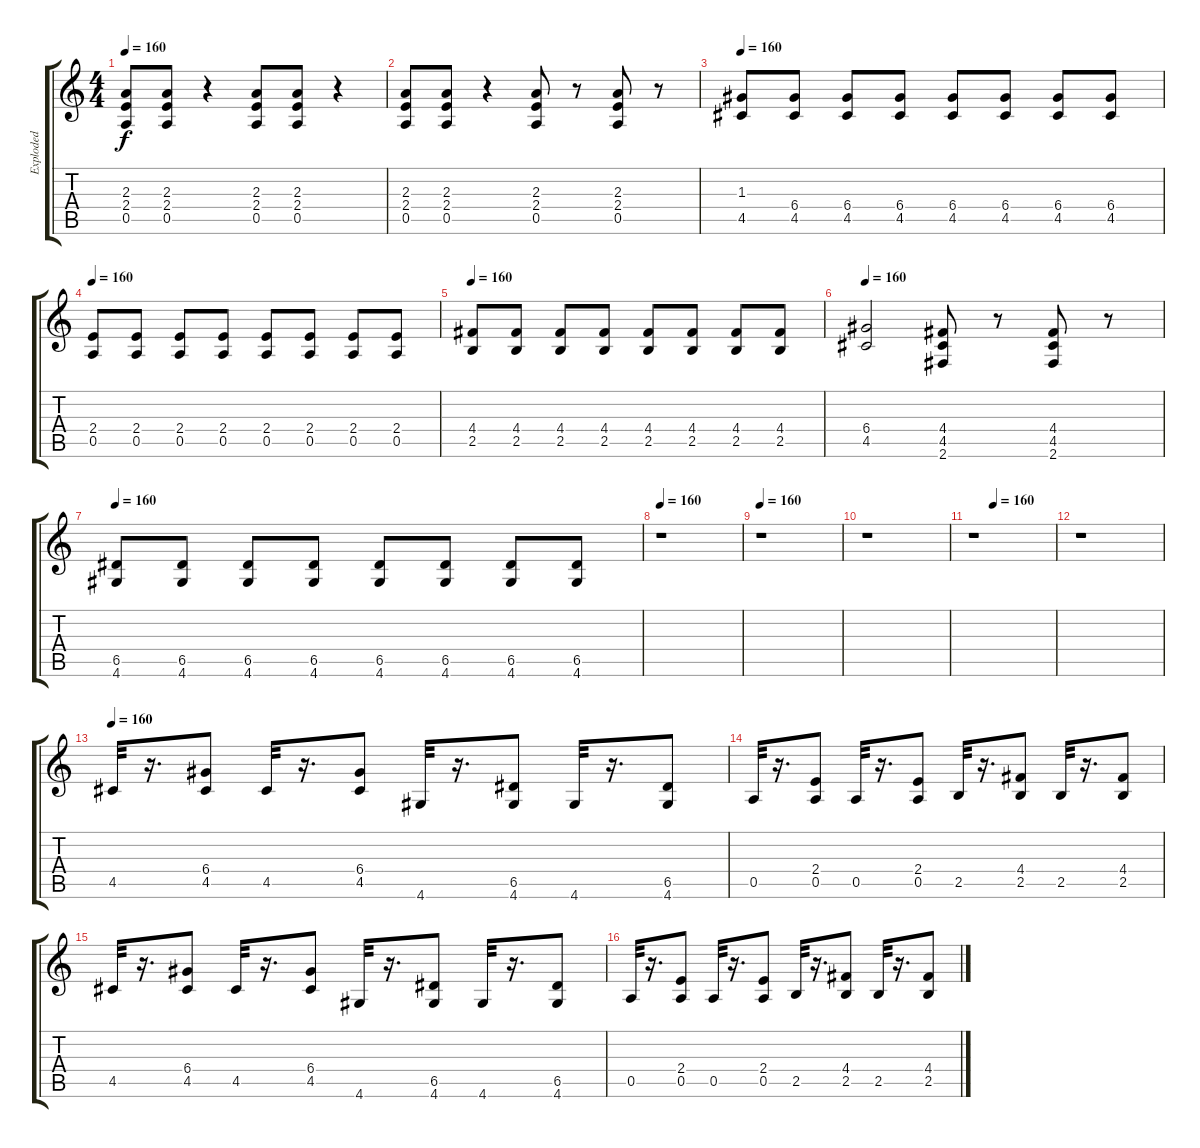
\track ("Exploded" "Exploded") {instrument distortionguitar}
\staff {score tabs}
\tuning (E4 B3 G3 D3 A2 E2) {hide}
\ts (4 4)
\tempo 160
\clef g2
\ks c
(2.3 2.4 0.5).8{dy f} (2.3 2.4 0.5).8 r.4 (2.3 2.4 0.5).8 (2.3 2.4 0.5).8 r.4 |
(2.3 2.4 0.5).8 (2.3 2.4 0.5).8 r.4 (2.3 2.4 0.5).8 r.8 (2.3 2.4 0.5).8 r.8 |
\tempo 160
(1.3 4.5).8 (6.4 4.5).8 (6.4 4.5).8 (6.4 4.5).8 (6.4 4.5).8 (6.4 4.5).8 (6.4 4.5).8 (6.4 4.5).8 |
\tempo 160
(2.4 0.5).8 (2.4 0.5).8 (2.4 0.5).8 (2.4 0.5).8 (2.4 0.5).8 (2.4 0.5).8 (2.4 0.5).8 (2.4 0.5).8 |
\tempo 160
(4.4 2.5).8 (4.4 2.5).8 (4.4 2.5).8 (4.4 2.5).8 (4.4 2.5).8 (4.4 2.5).8 (4.4 2.5).8 (4.4 2.5).8 |
\tempo 160
(6.4 4.5).2 (4.4 4.5 2.6).8 r.8 (4.4 4.5 2.6).8 r.8 |
\tempo 160
(6.5 4.6).8 (6.5 4.6).8 (6.5 4.6).8 (6.5 4.6).8 (6.5 4.6).8 (6.5 4.6).8 (6.5 4.6).8 (6.5 4.6).8 |
\tempo 160
r.1 |
\tempo 160
r.1 |
r.1 |
\tempo (160 0.25)
r.1 |
r.1 |
\tempo 160
4.5.32 r.16{d} (6.4 4.5).8 4.5.32 r.16{d} (6.4 4.5).8 4.6.32 r.16{d} (6.5 4.6).8 4.6.32 r.16{d} (6.5 4.6).8 |
0.5.32 r.16{d} (2.4 0.5).8 0.5.32 r.16{d} (2.4 0.5).8 2.5.32 r.16{d} (4.4 2.5).8 2.5.32 r.16{d} (4.4 2.5).8 |
4.5.32 r.16{d} (6.4 4.5).8 4.5.32 r.16{d} (6.4 4.5).8 4.6.32 r.16{d} (6.5 4.6).8 4.6.32 r.16{d} (6.5 4.6).8 |
0.5.32 r.16{d} (2.4 0.5).8 0.5.32 r.16{d} (2.4 0.5).8 2.5.32 r.16{d} (4.4 2.5).8 2.5.32 r.16{d} (4.4 2.5).8
